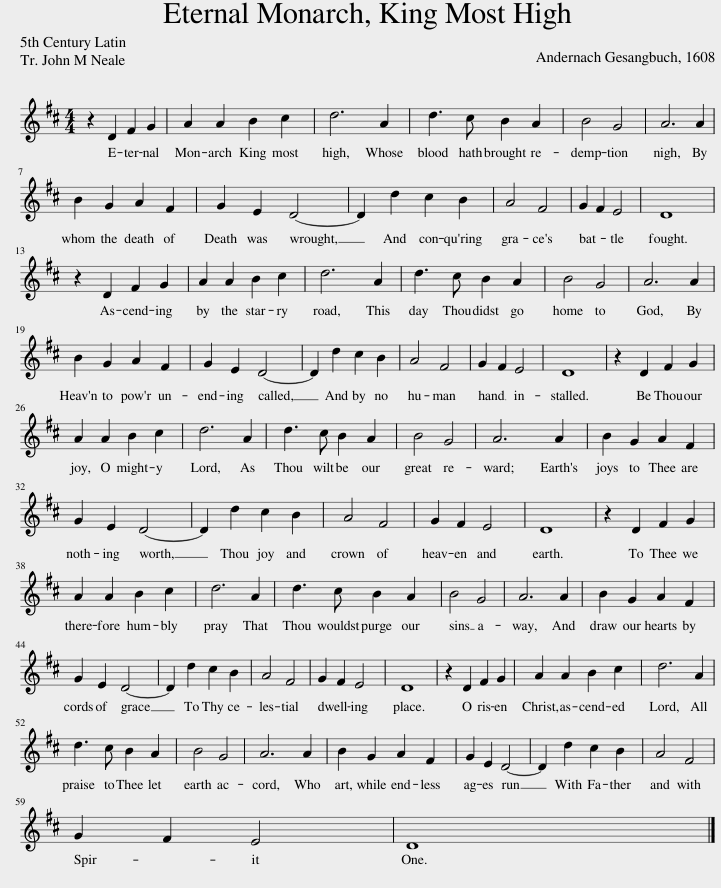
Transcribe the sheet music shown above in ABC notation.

X:1
L:1/8
M:4/4
I:linebreak $
K:D
V:1 treble
V:1
 z2 D2 F2 G2 | A2 A2 B2 c2 | d6 A2 | d3 c B2 A2 | B4 G4 | %5
 A6 A2 |$ B2 G2 A2 F2 | G2 E2 D4- | D2 d2 c2 B2 | A4 F4 | %10
 G2 F2 E4 | D8 |$ z2 D2 F2 G2 | A2 A2 B2 c2 | d6 A2 | %15
 d3 c B2 A2 | B4 G4 | A6 A2 |$ B2 G2 A2 F2 | G2 E2 D4- | %20
 D2 d2 c2 B2 | A4 F4 | G2 F2 E4 | D8 | z2 D2 F2 G2 |$ %25
 A2 A2 B2 c2 | d6 A2 | d3 c B2 A2 | B4 G4 | A6 A2 | %30
 B2 G2 A2 F2 |$ G2 E2 D4- | D2 d2 c2 B2 | A4 F4 | G2 F2 E4 | %35
 D8 | z2 D2 F2 G2 |$ A2 A2 B2 c2 | d6 A2 | d3 c B2 A2 | %40
 B4 G4 | A6 A2 | B2 G2 A2 F2 |$ G2 E2 D4- | D2 d2 c2 B2 | %45
 A4 F4 | G2 F2 E4 | D8 | z2 D2 F2 G2 | A2 A2 B2 c2 | %50
 d6 A2 |$ d3 c B2 A2 | B4 G4 | A6 A2 | B2 G2 A2 F2 | %55
 G2 E2 D4- | D2 d2 c2 B2 | A4 F4 |$ G2 F2 E4 | D8 |] %60
